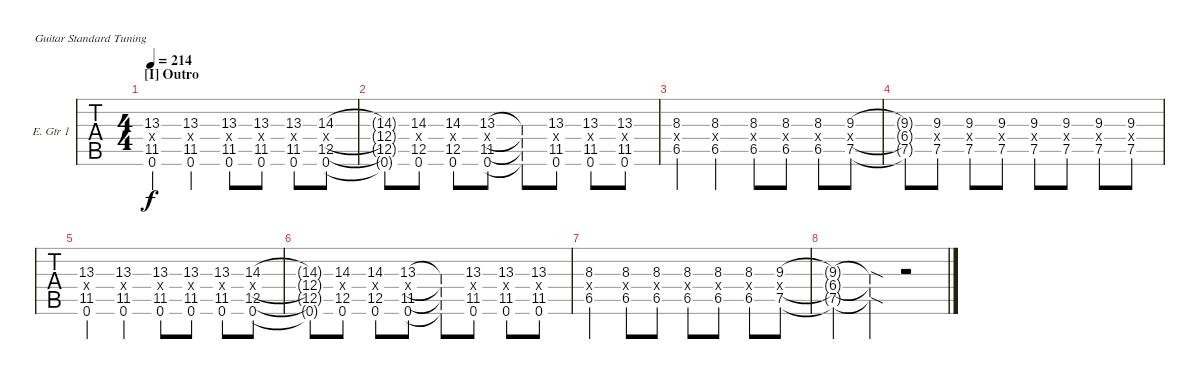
\bracketExtendMode groupsimilarinstruments
\firstSystemTrackNameOrientation horizontal
\otherSystemsTrackNameOrientation horizontal
\track ("Matt Skiba - Guitar One" "E. Gtr 1") {instrument distortionguitar}
\staff {tabs}
\tuning (E4 B3 G3 D3 A2 E2)
\ts (4 4)
\section ("I" "Outro")
\tempo 214
\clef g2
\ks c
(13.3 11.4{x} 11.5 0.6).4{dy f} (13.3 11.4{x} 11.5 0.6).4 (13.3 11.4{x} 11.5 0.6).8 (13.3 11.4{x} 11.5 0.6).8 (13.3 11.4{x} 11.5 0.6).8 (14.3 12.4{x} 12.5 0.6).8 |
(14.3{t} 12.4{x t} 12.5{t} 0.6{t}).8 (14.3 12.4{x} 12.5 0.6).8 (14.3 12.4{x} 12.5 0.6).8 (13.3 11.4{x} 11.5 0.6).8 (13.3{t} 11.4{x t} 11.5{t} 0.6{t}).8 (13.3 11.4{x} 11.5 0.6).8 (13.3 11.4{x} 11.5 0.6).8 (13.3 11.4{x} 11.5 0.6).8 |
(8.3 6.4{x} 6.5).4 (8.3 6.4{x} 6.5).4 (8.3 6.4{x} 6.5).8 (8.3 6.4{x} 6.5).8 (8.3 6.4{x} 6.5).8 (9.3 6.4{x} 7.5).8 |
(9.3{t} 6.4{x t} 7.5{t}).8 (9.3 7.4{x} 7.5).8 (9.3 7.4{x} 7.5).8 (9.3 7.4{x} 7.5).8 (9.3 7.4{x} 7.5).8 (9.3 7.4{x} 7.5).8 (9.3 7.4{x} 7.5).8 (9.3 7.4{x} 7.5).8 |
(13.3 11.4{x} 11.5 0.6).4 (13.3 11.4{x} 11.5 0.6).4 (13.3 11.4{x} 11.5 0.6).8 (13.3 11.4{x} 11.5 0.6).8 (13.3 11.4{x} 11.5 0.6).8 (14.3 12.4{x} 12.5 0.6).8 |
(14.3{t} 12.4{x t} 12.5{t} 0.6{t}).8 (14.3 12.4{x} 12.5 0.6).8 (14.3 12.4{x} 12.5 0.6).8 (13.3 11.4{x} 11.5 0.6).8 (13.3{t} 11.4{x t} 11.5{t} 0.6{t}).8 (13.3 11.4{x} 11.5 0.6).8 (13.3 11.4{x} 11.5 0.6).8 (13.3 11.4{x} 11.5 0.6).8 |
(8.3 6.4{x} 6.5).4 (8.3 6.4{x} 6.5).8 (8.3 6.4{x} 6.5).8 (8.3 6.4{x} 6.5).8 (8.3 6.4{x} 6.5).8 (8.3 6.4{x} 6.5).8 (9.3 6.4{x} 7.5).8 |
(9.3{t} 7.5{t} 6.4{x t}).4 (9.3{sod t} 6.4{x t} 7.5{sod t}).4 r.2
